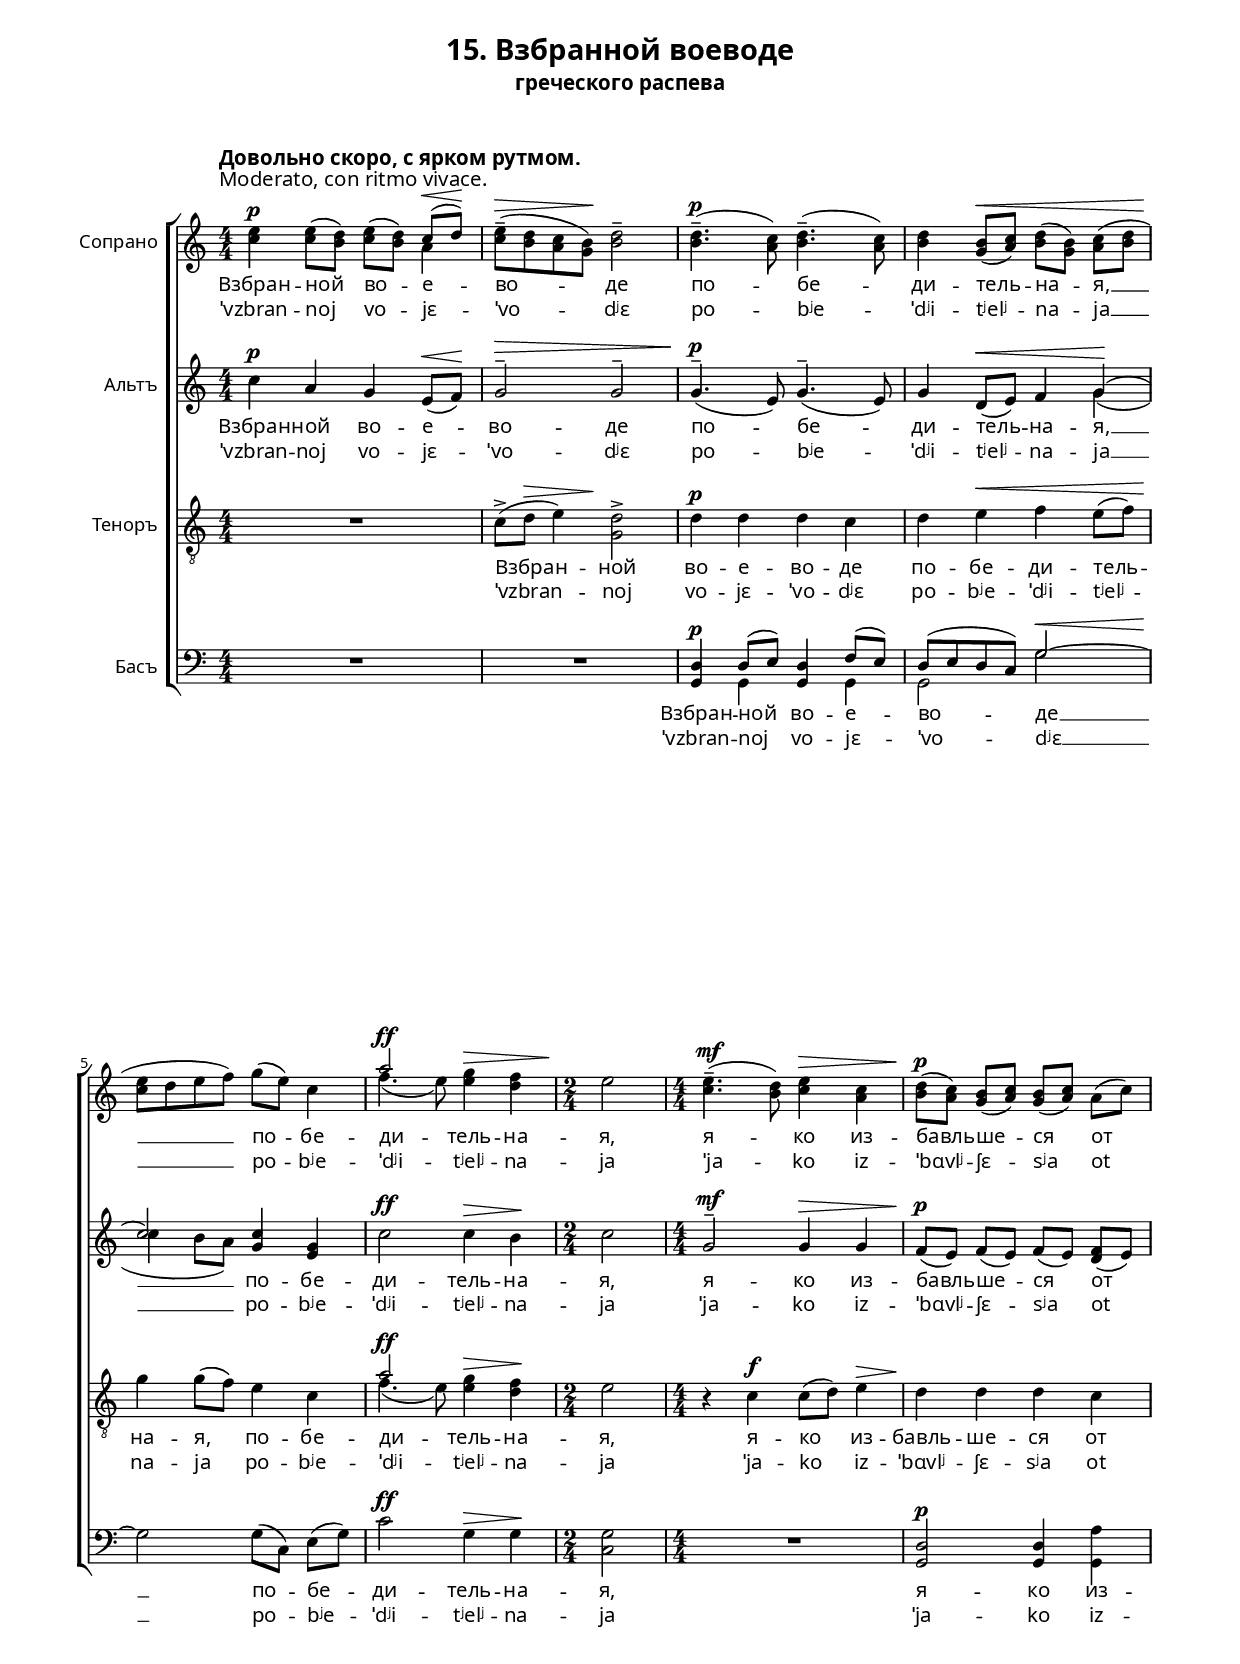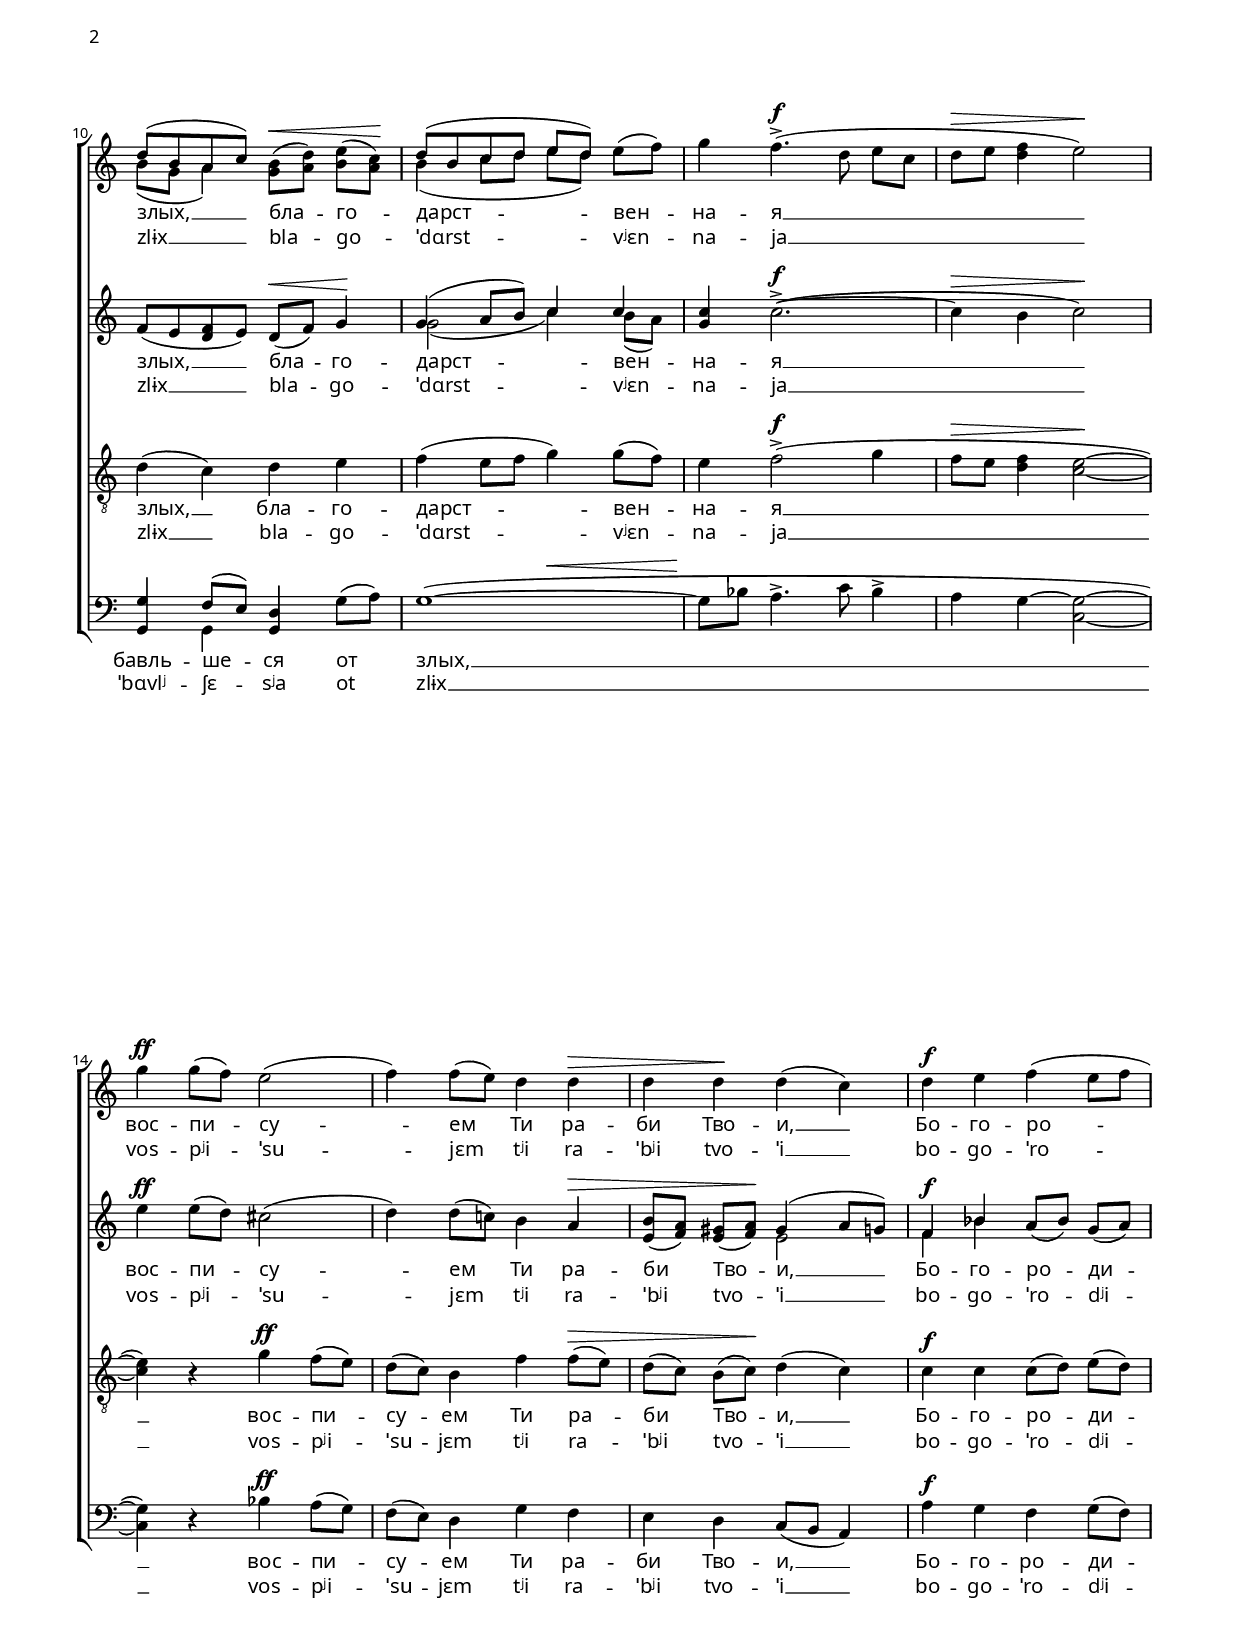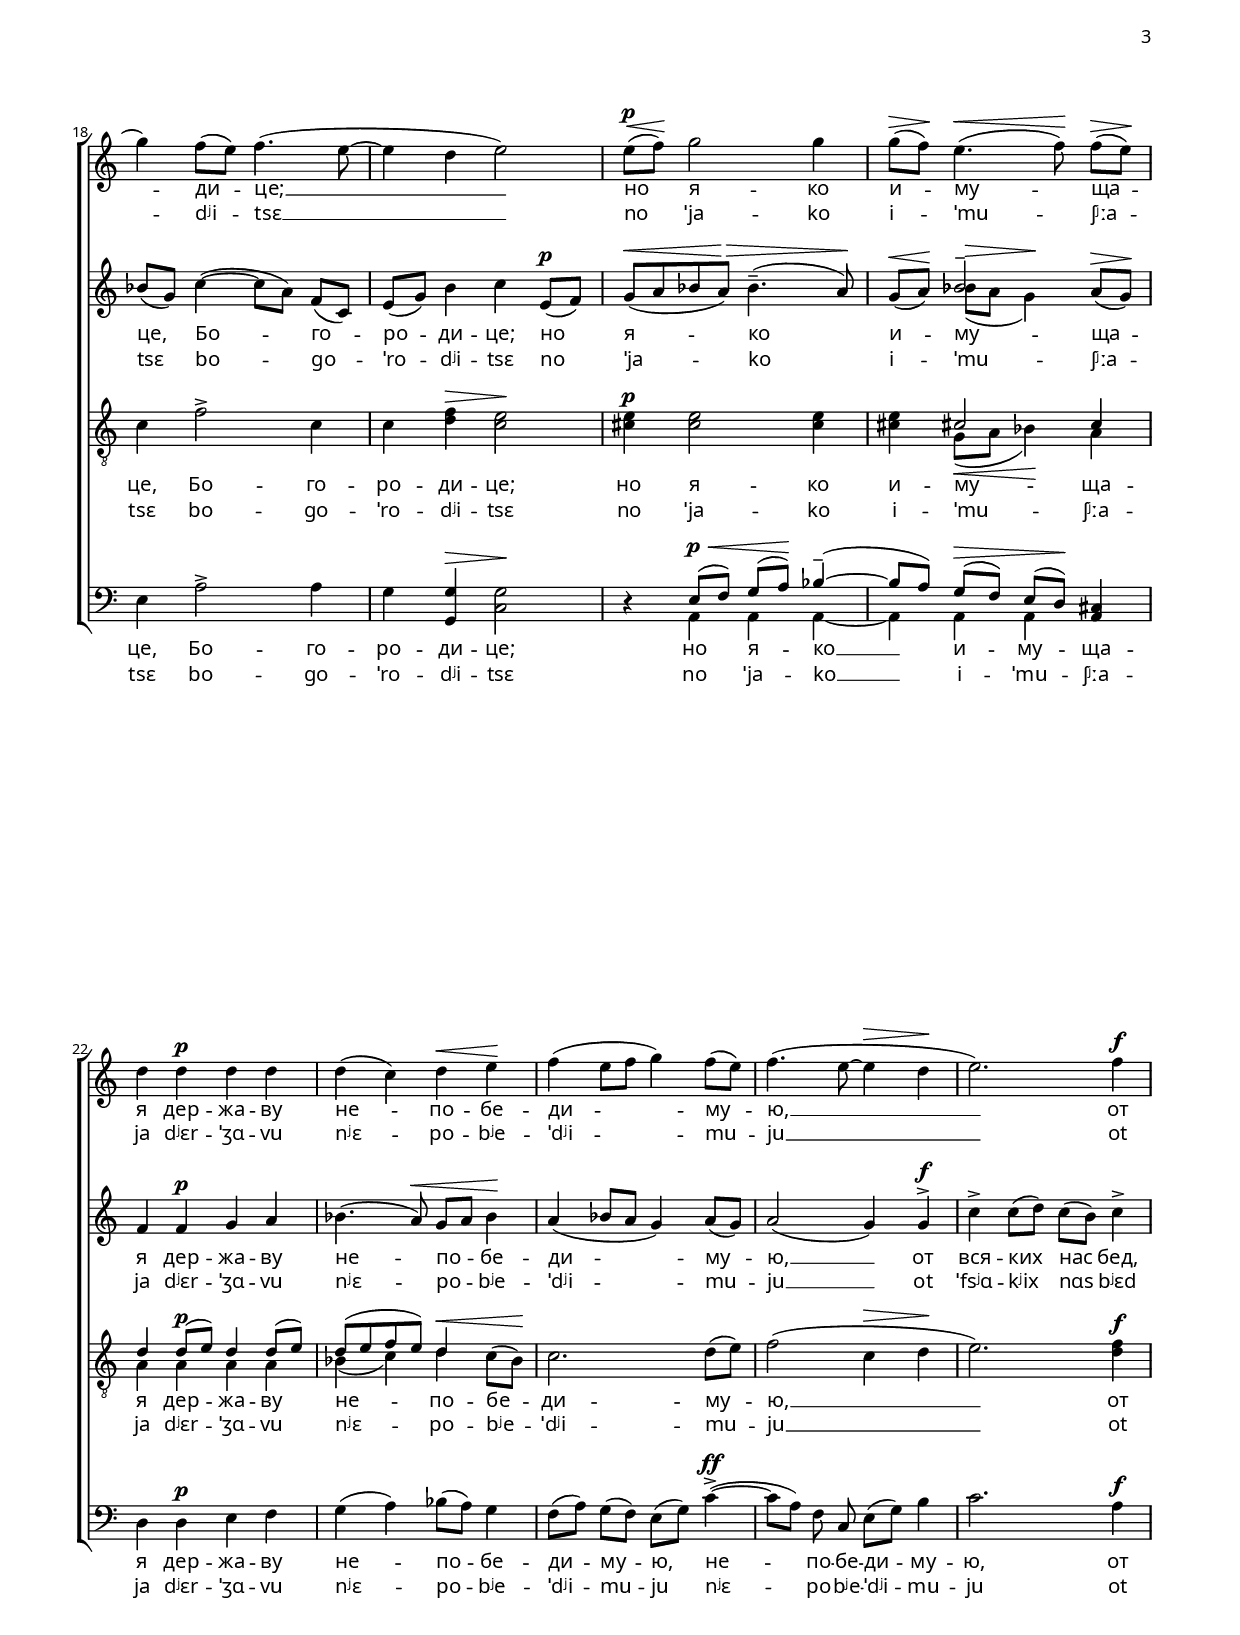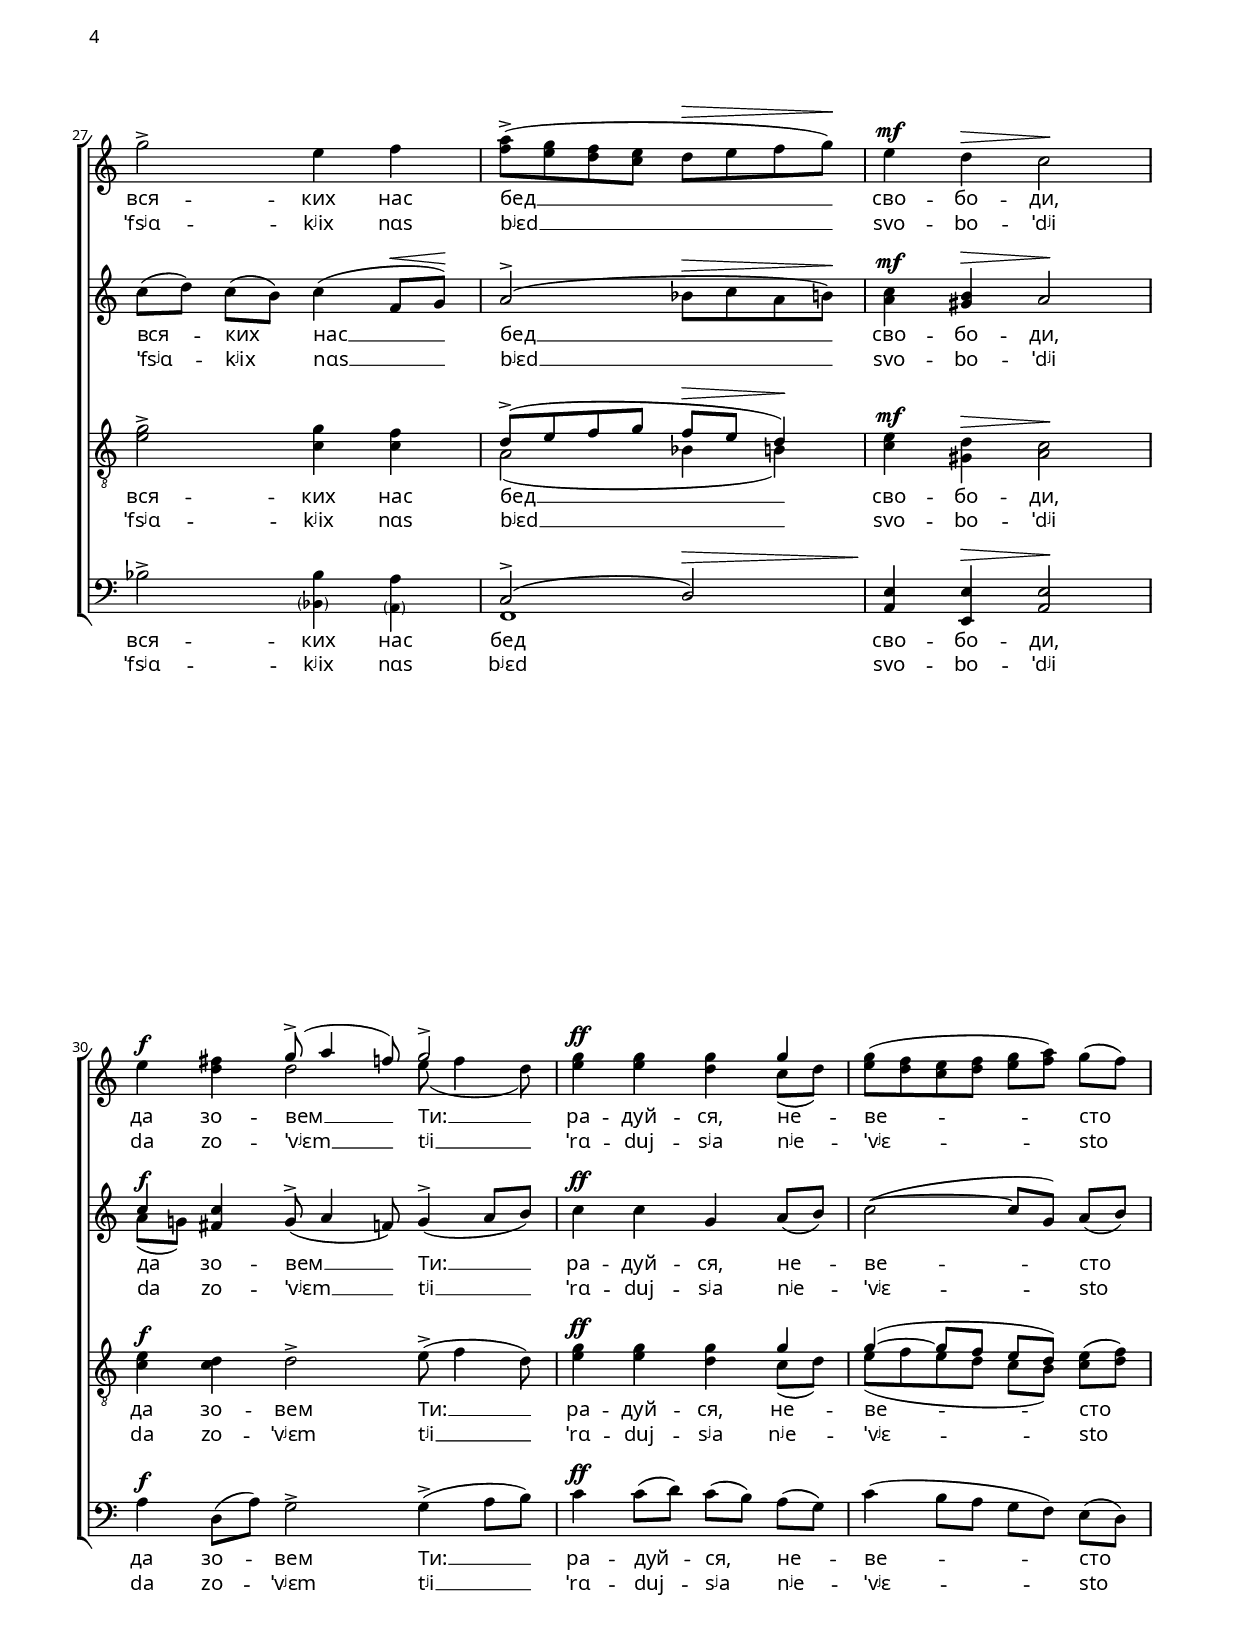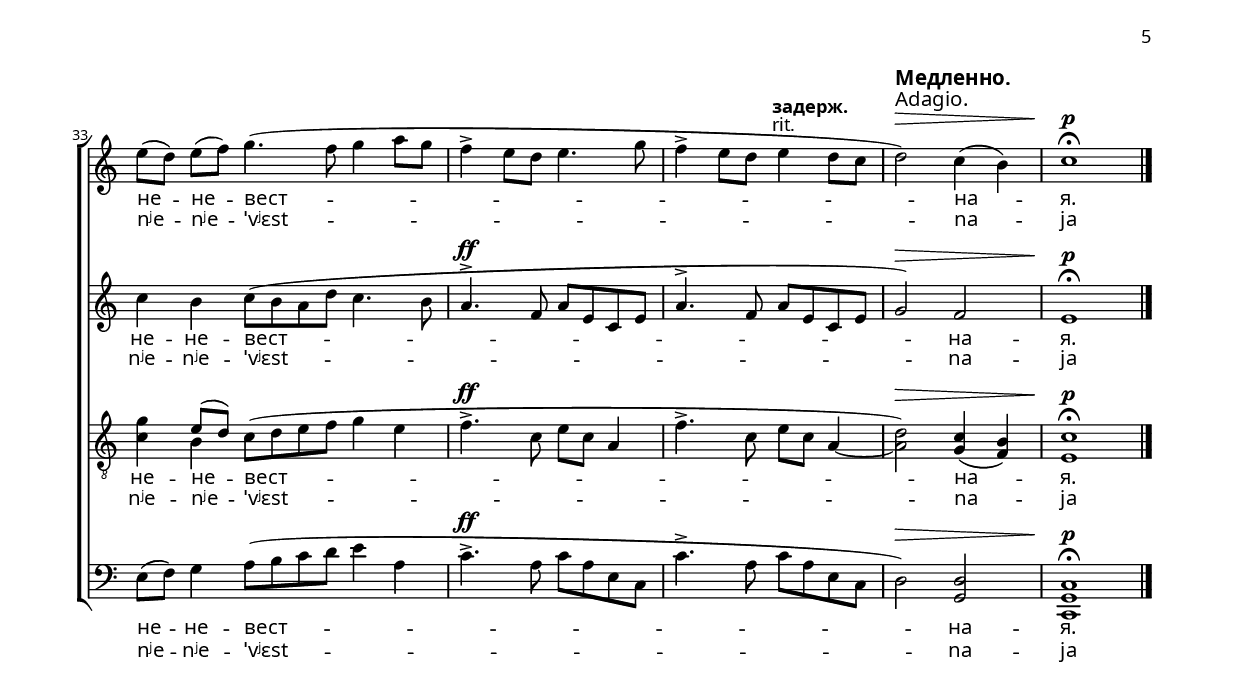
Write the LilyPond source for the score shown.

\version "2.24.0"

\version "2.22.0"
humming = \markup {\bold +}

soprano = \markup{ \center-align { "Сопрано" } }
alto = \markup{ \center-align { "Альтъ" } }
tenor = \markup{ \center-align { "Теноръ" } }
bass = \markup{ \center-align { "Басъ" } }

% fairly quick
abbastanza_presto = \markup{\bold "Довольно скоро"}

% In moderate tempo
ritmo_moderato_metà_del_movimento = \markup {\left-align {\bold "Умеренный темп"} "(движение половинами)"}

%
molto_espressivo = \markup { "очень выразительно" }

abbastanza_presto_ma_con_calma_e_delicatezza = \markup {\bold  "Довольно скоро, но покойно и мягко"}
% Ogni volta più forte, più allegro
ogni_volta_più_forte_più_allegro = \markup {\bold  "С каждым разом звучнее, бодрее" }
ritmo_ancora_più_veloce = \markup {\bold  "Темп еще быстрее" }
molto_ritmicamente = \markup {\bold  "очень ритмично" }
senza_sosta_leggero_morbido = \markup {\bold  "Прежний темп  легко мягко" }
senza_sosta = \markup {\bold  "Прежний темп" }

% Piuttosto lentamente ()
ritardando = \markup {\bold  "задерживая"}

non_presto = \markup {{\bold  "не скоро"} "(движение половинами)" }
% un po' più lento
un_po_più_lento = \markup { \bold "немного медленнее" }
% tutto è più lento , tutto più debole
tutto_più_lento_più_debole = \markup {\bold  "всё медленнее, всё слабее" }
a_tempo = \markup {\bold  "в темпе" }
% lentamente , molto delicatamente . con un grande senso
lentamente_molto_delicatamente_con_un_grande_senso = \markup {\bold  "медленно, очень мягко. с большим чувством"}


lentamente = \markup {{\bold  "медленно"}}
perdersi = \markup {{\bold "теряясь"}}
short_edition = \markup {{\bold  "Облегченная редакция"}}


%% All movements
ritenuto = \tempo "задерживая"

%% Movement 4
adagietto_allaBreve = \tempo \markup {"Довольно медленно" \small \medium "(движение половинами)"}
pocoRitenuto = \tempo "немного задерживая"
aTempo = \tempo "прежний темп"
dirMoltoCantabile = \markup {\small \italic  "очень певуче" }


%% Movement 6
% Andante, leggiero, molto dolce
tempo_Покойно_легко_очень_нежно = \tempo "Покойно, легко, очень нежно"

% molto dolce
dir_очень_нежно = \markup {\small \italic "очень нежно"}
% poco marcato
dir_немного_выделяя = \markup { \small \italic "немного выделяя" }

lunga_pausa = \markup { \column { \center-align {\bold "длинная" \line {\bold "пауза"} } } }

% In the original manuscript titled Doxology small
% = \markup { "В автографе первоначально озаглавлено Славословие малое" }

% non presto
tempo_не_скоро = \tempo "не скоро"

% dolce, cantabile
dir_мягко_певуче = \markup {\small "мягко, певуче"}

% carattere come sopra
dir_Прежний_характер = \markup {\small "Прежний характер"}

% Bright, with a strong, solid rhthym
dir_ярко_с_твербым_добрым_рутмом = \markup { \small "ярко, с твербым, добрым рутмом"}

%% Movement 12

tempoTrans =
#(define-music-function
     (tempoChu tempoIt)
     (markup? markup?)
   #{
     \tempo \markup \large { \override #'(baseline-skip . 2.5 ) \column { \line { \bold \concat { #tempoChu "." } } \line { \normal-text \concat { #tempoIt "."} }}}
   #})

textMarkTrans =
#(define-music-function
     (textChu textIt)
     (markup? markup?)
   #{
     \textMark \markup \normalsize { \column { \line { \bold #textChu } \line { #textIt  }}}
   #})

tempoAndMarkTrans =
#(define-music-function
     (tempoChu markChu tempoIt markIt)
     (markup? markup? markup? markup?)
   #{
     \tempo \markup \large { \column { \line { \bold \large \concat { #tempoChu "." } \normalsize #markChu } \line { \normal-text \large \concat { #tempoIt "."}  \normalsize \normal-text #markIt }}}
   #})

tempoAndMarkTransV =
#(define-music-function
     (tempoChu markChu tempoIt markIt)
     (markup? markup? markup? markup?)
   #{
     \tempo \markup \large { \override #'(baseline-skip . 2 ) \column {
         \line { \bold \large \concat { #tempoChu "." } }
         \line { \normalsize #markChu }
         \vspace #.2
         \line { \normal-text \large \concat { #tempoIt "."} }
         \line { \normalsize \normal-text #markIt }
    }}
   #})

dirTrans =
#(define-music-function
    (textChu textIt)
    (markup? markup?)
  #{
    ^\markup \normalsize {
      \override #'(baseline-skip . 1.8 )
      \italic \column { \line { #textChu } \line { #textIt  }}
    }
  #})

tempo_Медленнее = \tempoTrans "Медленнее" "Più lento"
tempo_Медленнее_певуче = \tempoAndMarkTrans "Медленнее" "Певуче" "Più lento" "Cantabile"
tempo_Медленнее_певуче_V = \tempoAndMarkTransV "Медленнее" "Певуче" "Più lento" "Cantabile"
tempo_Еще_шире = \tempoTrans "Еще шире" "Allargando" % "Ancora piu largo"
% Прежний темп
tempo_В_прежнем_темпе = \tempoTrans "В прежнем темпе" "Tempo I"

mark_в_темпе = \textMarkTrans "в темпе" "a tempo"
tempo_В_темпе = \tempoTrans "В темпе" "A tempo"
tempo_Темп_быстрее = \tempoTrans "Темп быстрее" "Più mosso"
tempo_бсё_оживленнее = \tempoAndMarkTrans "Темп бсё оживленнее" "Звучность остается легкой" "Più vivace" "Sempre leggiero"

mark_мягко = \textMarkTrans "мягко" "dolce"
mark_ослабляя_звук = \textMarkTrans "ослабляя звук" "diminuendo"

dir_певуче = \dirTrans "певуче" "cantabile"
dir_коротким_звуком = \dirTrans "коротким звуком" "secco"
dir_легко = \dirTrans "легко" "leggiero"

%% Movement 14
% нежно gently - soave?; мягко softly - dolce?
% MR oli tuossa molto soave...
mark_otchenj_mjagko = \textMarkTrans "очень мягко" "dolcissimo"
mark_postepenno_oslablajaja_zvuk = \textMarkTrans "постепенно ослабляя звук" "diminuendo"
%TODO standing out a little
dir_nemnogo_bydeljaja = \dirTrans "немного выделяя" "poco marcato"

%% All movements
tempo_medlenno = \tempoTrans "Медленно" "Adagio" % Andante sostenuto? Lento? Andante?
tempo_Довольно_скоро = \tempoTrans "Довольно скоро" "Moderato"
tempo_dobolno_skoro_s_jarkom_rutmom = \tempoTrans "Довольно скоро, с ярком рутмом" "Moderato, con ritmo vivace"

tempo_prezhnij_temp = \tempoTrans "Прежний темп" "Tempo I"

mark_zaderzhivaja = \textMarkTrans "задерживая" "ritardando"
mark_zaderzh = \textMarkTrans "задерж." "rit."
mark_nemnogo_skoree = \textMarkTrans "немного скорее" "poco più mosso"

%% Deprecated
ritardando = \textMarkTrans "задерживая" "ritardando"

\include "../layout.ily"
\version "2.24.0"

\version "2.24.0"

sXVa = \relative c'' { <c e>4 \p <c e>8([ <b d>8]) <c e>8([ <b d>8]) }

sXVbUpper = \relative c'' { c8([ \< d8]) \! }
sXVbLower = \relative a' { a4 }

sXVc = \relative c'' {
  <c e>8--([ \> <b d>8 <a c>8 <g b>8]) \! <b d>2-- | % 3
  <b d>4.--( \p <a c>8 ) <b d>4.--( <a c>8 ) | % 4
  <b d>4 <g b>8([ \< <a c>8]) <b d>8([ <g b>8]) <a c>8([ <b d>8] | % 5

  <c e>8[ \! d8 e8 f8]) g8([ e8]) c4 | % 6
}

sXVdUpper = \relative a'' { a2 \ff }
sXVdLower = \relative f'' { f4.( e8 ) }

sXVe = \relative e'' {
  <e g>4 \> <d f>4 | % 7
  e2 \! | % 8
  <c e>4.--( \mf <b d>8 ) <c e>4
  \> <a c>4 | % 9
  <b d>8([ \p <a c>8]) <g b>8([ <a c>8]) <g b>8([ <a c>8]) a8([ c8]) | \barNumberCheck #10
}

sXVfUpper = \relative d'' {
  d8([ b8 a8 c8])
  \oneVoice <g b>8([ \< <a d>8]) <b e>8([ <a c>8]) \! \voiceOne | % 11
  d8([ b8 c8 d8] e8[ d8])
}
sXVfLower = \relative b' {
  b8([ g8] a4)
  s2 | % 11
  b4( c8[ d8] e8[ d8])
}

sXVg = \relative e'' {
  e8([ f8]) | % 12
  g4 f4.->( \f d8 e8[ c8] | % 13
  d8[ \> e8] <d f>4 e2) \! | % 14

  g4 \ff g8([ f8]) e2( | % 15
  f4) f8([ e8]) d4 d4 \> | % 16
  d4 d4 \! d4( c4) | % 17
  d4 \f e4 f4( e8[ f8] | % 18

  g4) f8([ e8]) f4.( e8~ | % 19
  e4 d4 e2) | \barNumberCheck #20
  \once \override Hairpin.shorten-pair = #'(-2 . 0)
  e8([ \tweak DynamicText.Y-offset 1 \p \< f8]) \! g2 g4 | % 21
  g8([ \> f8]) \! e4.( \< f8) \! f8([ \> e8]) \! | % 22

  d4 d4 \p d4 d4 | % 23
  d4( c4) d4 \< e4 \! | % 24
  f4( e8[ f8] g4) f8([ e8]) | % 25
  f4.( e8~ e4 \> d4 \! | % 26
  e2.) f4 \f | % 27

  g2-> e4 f4 | % 28
  <f a>8->([ <e g>8 <d f>8 <c e>8] d8[ \> e8 f8 g8]) \! | % 29
  e4 \mf d4 \> c2 \! | \barNumberCheck #30

  e4 \f <d fis>4
}

sXVhUpper = \relative g'' { g8->( a4 f8) }
sXVhLower = \relative d'' { d2 }

sXViUpper = \relative f'' {
  g2-> | % 31
  s4 s4 s4 g4 | % 32
}
sXViLower = \relative d'' {
  e8( f4 d8) | % 31
  \oneVoice <e g>4 \ff <e g>4 <d g>4 \voiceTwo c8([ d8])
}

sXVj = \relative g'' {
  <e g>8([ <d f>8 <c e>8 <d f>8] <e g>8[ <f a>8])
  g8([ f8]) | % 33
  e8([ d8]) e8([ f8]) g4.( f8 g4 a8[ g8] | % 34
  f4-> e8[ d8] e4. g8 | % 35
  f4-> e8[ d8] e4 d8[ c8] | % 36
  d2 )  \> c4( b4) | % 37
  c1 \p \fermata
}

sopranoMusicXV = {
  \sXVa
  << { \voiceOne \sXVbUpper } \new Voice { \voiceTwo \sXVbLower } >> \oneVoice  | % 2
  \sXVc
  << { \voiceOne \sXVdUpper } \new Voice { \voiceTwo \sXVdLower } >> \oneVoice
  \sXVe
  << { \voiceOne \sXVfUpper } \new Voice { \voiceTwo \sXVfLower } >> \oneVoice
  \sXVg
  << { \voiceOne \sXVhUpper } \new Voice { \voiceTwo \sXVhLower } >> \oneVoice
  << { \voiceOne \sXViUpper } \new Voice { \voiceTwo \sXViLower } >> \oneVoice
  \sXVj
}

sXVLyricsAligner = {
  \sXVa
  \sXVbUpper
  \sXVc
  \sXVdLower
  \sXVe
  \sXVfUpper
  \sXVg
  \sXVhUpper
  \sXViLower
  \sXVj
}

\version "2.24.0"

aXVa = \relative f'' {
  c4 \p a4 g4 e8([ \< f8]) \! | % 2
  g2-- \> g2-- | % 3
  g4.--( \p e8) g4.--( e8) | % 4
  g4 d8([ \< e8]) f4
}

aXVbUpper = \relative g' { g4( \! | c2 ) }
aXVbLower = \relative g' { g4( | c4 b8[ a8]) }

aXVc = \relative g' {
  <g c>4 <e g>4 | % 6
  c'2 \ff c4 \> b4 \! | % 7
  c2 | % 8
  g2-- \mf g4 \> g4 | % 9
  f8([ \p e8]) f8([ e8]) f8([ e8]) <d f>8([ e8]) |
  \barNumberCheck #10

  f8([ e8 <d f>8 e8]) d8([ \< f8]) g4 \! | % 11
}

aXVdUpper = \relative g' { g4( a8[ b8]) c4 c4 |}
aXVdLower = \relative g' { g2( c4) b8([ a8]) }

aXVe = \relative g' {
  <g c>4 c2.->~( \f | % 13
  c4 \> b4 c2) \! | % 14

  e4 \ff e8([ d8]) cis2( | % 15
  d4) d8([ c!8]) b4 a4 \> | % 16
  <e b'>8([ <f a>8]) <e gis>8([ <f a>8]) \!
}

aXVfUpper = \relative g' {
  gis4( a8[ g8]) | % 17
  f4 \f bes4
}
aXVfLower = \relative e' {
  e2 | % 17
  f4 bes4
}

aXVg = \relative a' {
  a8([ bes8]) g8([ a8]) | % 18
  bes8([ g8]) c4~( c8[ a8]) f8([ c8]) | % 19
  e8([ g8]) b4 c4 e,8([ \p f8]) | \barNumberCheck #20
  g8([ \< a8 bes8 a8]) \> bes4.--( a8) \! | % 21
  g8([ \< a8]) \!
}
aXVhUpper = \relative b' { bes2-- }
aXVhLower = \relative b' { bes8([ \> a8] g4) \! }

aXVi = \relative a' {
  a8([ \> g8]) \! | % 22

  f4 f4 \p g4 a4 | % 23
  bes4.( a8) \< g8[ a8] bes4 \! | % 24
  a4( bes8[ a8] g4) a8([ g8]) | % 25
  a2( g4) g4-> \f | % 26
  c4-> c8([ d8]) c8([ b8]) c4 -> | % 27

  c8([ d8]) c8([ b8]) c4( f,8[ \< g8]) \! | % 28
  a2->( bes8[ \> c8 a8 b8]) \! | % 29
  <a c>4 \mf <gis b>4 \> a2 \! | \barNumberCheck #30
}

aXVjUpper = \relative c'' { c4 \f }
aXVjLower = \relative a' { a8([ g!8]) }

aXVk = \relative f' {
  <fis c'>4 g8->( a4 f8) g4->( a8[ b8]) | % 31
  c4 \ff c4 g4 a8([ b8]) | % 32
  c2~( c8[ g8]) a8([ b8]) | % 33

  c4 b4 c8([ b8 a8 d8] c4. b8 | % 34
  a4.-> \ff f8 a8[ e8 c8 e8] | % 35
  a4.-> f8 a8[ e8 c8 e8] | % 36
  g2) \> f2 | % 37
  e1 \p \fermata
  }

PartPTwoVoiceTwo =  \relative c'' {
  s1 | % 31
  s1 s1 | % 33
  s1. | % 34
  s1*4 \bar "|."
  }

altoMusicXV = {
    \override Score.Script.direction = #UP
  \aXVa
  << { \voiceOne \aXVbUpper } \new Voice { \voiceTwo \aXVbLower } >> \oneVoice
  \aXVc
  << { \voiceOne \aXVdUpper } \new Voice { \voiceTwo \aXVdLower } >> \oneVoice
  \aXVe
  << { \voiceOne \aXVfUpper } \new Voice { \voiceTwo \aXVfLower } >> \oneVoice
  \aXVg
  << { \voiceOne \aXVhUpper } \new Voice { \voiceTwo \aXVhLower } >> \oneVoice
  \aXVi
  << { \voiceOne \aXVjUpper } \new Voice { \voiceTwo \aXVjLower } >> \oneVoice
  \aXVk
}

aXVLyricsAligner = {
  \aXVa
  \aXVbLower
  \aXVc
  \aXVdLower
  \aXVe
  \aXVfUpper
  \aXVg
  \aXVhLower
  \aXVi
  \aXVjLower
  \aXVk
}

\version "2.24.0"

tXVa = \relative a {
  R1 | % 2
  c8->([ d8] \> \after 8 \! e4) <g, d'>2 -> | % 3
  d'4 \p d4 d4 c4 | % 4
  d4 e4 \< f4 e8([ f8]) | % 5

  g4 \! g8([ f8]) e4 c4 | % 6
}

tXVbUpper = \relative a' { a2 \ff }
tXVbLower = \relative f' { f4.( e8 ) }

tXVc = \relative a' {
  <e g>4 \> <d f>4 \! | % 7
  e2 \! | % 8
  r4 c4 \f c8([ d8]) e4 \> | % 9
  d4 \! d4 d4 c4 | \barNumberCheck #10

  d4( c4) d4 e4 | % 11
  f4( e8[ f8] g4) g8([ f8]) | % 12
  e4 f2->( \f g4 | % 13
  f8[ \> e8] <d f>4 <c e>2~ \! | % 14

  <c e>4) r4 g'4 \ff f8([ e8]) | % 15
  d8([ c8]) b4 f'4 f8([ \> e8]) | % 16
  d8([ c8]) b8([ c8]) \! d4( c4) | % 17
  c4 \f c4 c8([ d8]) e8([ d8]) | % 18

  c4 f2-> c4 | % 19
  c4 <d f>4 \> <c e>2 \! | \barNumberCheck #20
  <cis e>4 \p <cis e>2 <cis e>4 | % 21
  <cis e>4
}

tXVdUpper = \relative c' {
  cis!2 cis4 | % 22

  d4 \! d8([ \p e8]) d4 d8([ e8]) | % 23
  d8([ e8 f8 e8]) d4 \<
}
tXVdLower = \relative g {
  g8([ _\< a8] bes4) \! a4 | % 22

  a4 a4 a4 a4 | % 23
  bes4( c4) d4
}

tXVe = \relative c' {
  c8([ bes8]) \! | % 24
  c2. d8([ e8]) | % 25
  f2( c4 \> d4 \! | % 26
  e2.) <d f>4 \f | % 27

  <e g>2-> <c g'>4 <c f>4 | % 28
}

tXVfUpper = \relative d' {
  d8->([ e8 f8 g8] f8[ \> e8] d4) \! | % 29
}
tXVfLower = \relative a {
  a2( bes4 b4)
}

tXVg = \relative c' {
  <c e>4 \mf <gis d'>4 \> <a c>2 \! | \barNumberCheck #30

  <c e>4 \f <c d>4 d2 -> e8->( f4 d8 ) | % 31
  <e g>4 \ff <e g>4 <d g>4
}

tXVhUpper = \relative g' {
  g4 | % 32
  g4~( g8[ f8] e8[ d8]) \oneVoice <c e>8([ <d f>8]) | % 33
  <c g'>4 \voiceOne e8([ d8])
}
tXVhLower = \relative c' {
  c8([ d8]) | % 32
  e8([ f8 e8 d8] c8[ b8]) s4 | % 33
  s4 b4
}

tXVi = \relative c' {
  c8([ d8 e8 f8] g4 e4 | % 34
  f4. -> \ff c8 e8[ c8] a4 | % 35
  f'4. -> c8 e8[ c8] a4 ~ | % 36
  <a d>2 ) \> <g c>4( <f b>4) | % 37
  <e c'>1 \p \fermata
}

tenorMusicXV = {
  \tXVa
  << { \voiceOne \tXVbUpper } \new Voice { \voiceTwo \tXVbLower } >> \oneVoice
  \tXVc
  << { \voiceOne \tXVdUpper } \new Voice { \voiceTwo \tXVdLower } >> \oneVoice
  \tXVe
  << { \voiceOne \tXVfUpper } \new Voice { \voiceTwo \tXVfLower } >> \oneVoice
  \tXVg
  << { \voiceOne \tXVhUpper } \new Voice { \voiceTwo \tXVhLower } >> \oneVoice
  \tXVi
}

tXVLyricsAligner = {
  \tXVa
  \tXVbLower
  \tXVc
  \tXVdLower
  \tXVe
  \tXVfLower
  \tXVg
  \tXVhUpper
  \tXVi
}

\version "2.24.0"

bXVaUpper = \relative g, {
  \oneVoice <g d'>4 \p \voiceOne d'8([ e8]) \oneVoice <g, d'>4 \voiceOne f'8([ e8]) | % 4
  d8([ e8 d8 c8]) g'2~ \< | % 5

  \oneVoice g2 \! g8([ c,8]) e8([ g8]) | % 6
  c2 \ff g4 \> g4 \! | % 7
  <c, g'>2 \! | % 8
  R1 | % 9
  <g d'>2 \p <g d'>4 <g a'>4 | \barNumberCheck #10

  <g g'>4 \voiceOne f'8([ e8]) \oneVoice <g, d'>4 g'8([ a8]) | % 11
}
bXVaLower = \relative g, {
  s4 g4 s4 g4 | % 4
  g2 g'2 | % 5

  s2*9 | \barNumberCheck #10

  s4 g,4 s2 | % 11
}

bXVb = \relative g {
  \after 2 \< g1~( | % 12
  g8[ \! bes8] a4.-> c8 bes4-> | % 13
  a4 g4~ <c, g'>2~ | % 14

  <c g'>4) r4 bes'4 \ff a8([ g8]) | % 15
  f8([ e8]) d4 g4 f4 | % 16
  e4 d4 c8([ b8] a4) | % 17
  a'4 \f g4 f4 g8([ f8]) | % 18

  e4 a2-> a4 | % 19
  g4 <g, g'>4 \> <c g'>2 \! | \barNumberCheck #20
  r4
}

bXVcUpper = \relative e {
  e8([ \p \< f8]) g8([ a8]) \! bes4--~( | % 21
  bes8[ a8]) g8([ \> f8]) e8([ d8]) \!
}
bXVcLower = \relative a, {
  a4 a4 a4~ | % 21
  a4 a4 a4
}

bXVd = \relative a, {
  <a cis>4 | % 22

  d4 d4 \p e4 f4 | % 23
  g4( a4) bes8([ a8]) g4 | % 24
  f8([ a8]) g8([ f8]) e8([ g8]) c4->( ~ \ff | % 25
  c8[ a8]) f8 c8 e8([ g8]) b4 | % 26
  c2. a4 \f | % 27

  bes2->
}
bXVdII = \relative b {
  \once\override Parentheses.font-size = #-1
  \once\override Accidental.font-size = -1
  <bes \tweak font-size #-1 \parenthesize bes,>4
  \once\override Parentheses.font-size = #-1
  <a \tweak font-size #-1 \parenthesize a,>4 | % 28
}
bXVdIILyricsAligner = \relative b { bes4 a4 }

bXVeUpper = \relative b {
  c,2->( d2 ) \> | % 29
}
bXVeLower = \relative b, {
  f1 | % 29
}

bXVf = \relative a, {
  <a e'>4 \! <e e'>4 \> <a e'>2 \! | \barNumberCheck #30

  a'4 \f d,8([ a'8]) g2-> g4->( a8[ b8]) | % 31
  c4 \ff c8([ d8]) c8([ b8]) a8([ g8]) | % 32
  c4( b8[ a8] g8[ f8]) e8([ d8]) | % 33

  e8([ f8]) g4 a8([ b8 c8 d8] e4 a,4 | % 34
  c4. -> \ff a8 c8[ a8 e8 c8] | % 35
  c'4. -> a8 c8[ a8 e8 c8] | % 36
  d2 ) \> <g, d'>2 | % 37
  <c, g' c>1 \fermata \p \bar "|."
}

bassMusicXV = {
  R1*2
  << { \voiceOne \bXVaUpper } \new Voice { \voiceTwo \bXVaLower } >> \oneVoice
  \bXVb
  << { \voiceOne \bXVcUpper } \new Voice { \voiceTwo \bXVcLower } >> \oneVoice
  \bXVd
  \bXVdII
  << { \voiceOne \bXVeUpper } \new Voice { \voiceTwo \bXVeLower } >> \oneVoice
  \bXVf
}

bXVLyricsAligner = {
  R1*2
  \bXVaUpper
  \bXVb
  \bXVcLower
  \bXVd
  \bXVdIILyricsAligner
  \bXVeLower
  \bXVf
}

\version "2.24.0"

sXVLyrics = \lyricmode {
  Взбран -- ной во -- е -- во -- де по -- бе -- ди -- тель -- на -- я, __
  по -- бе -- ди -- тель -- на -- я,
  я -- ко из -- бавль -- ше -- ся от злых, __
  бла -- го -- дарст -- вен -- на -- я __ вос -- пи -- су -- ем Ти ра -- би Тво -- и, __
  Бо -- го -- ро -- ди -- це; __
  но я -- ко и -- му -- ща -- я дер -- жа -- ву не -- по -- бе -- ди -- му -- ю, __
  от вся -- ких нас бед __ сво -- бо -- ди,
  да зо -- вем __ Ти: __
  ра -- дуй -- ся, не -- ве -- сто не -- не -- вест -- на -- я.
}
sXVLyricsX = \lyricmode {
  ˈvzbran -- noj vo -- jɛ -- ˈvo -- dʲɛ po -- bʲe -- ˈdʲi -- tʲelʲ -- na -- ja __
  po -- bʲe -- ˈdʲi -- tʲelʲ -- na -- ja
  ˈja -- ko iz -- ˈbɑvlʲ -- ʃɛ -- sʲa ot zlɨx __
  bla -- go -- ˈdɑrst -- vʲɛn -- na -- ja __ vos -- pʲi -- ˈsu -- jɛm tʲi ra -- ˈbʲi tvo -- ˈi __
  bo -- go -- ˈro -- dʲi -- tsɛ __
  no ˈja -- ko i -- ˈmu -- ʃʲːa -- ja dʲɛr -- ˈʒɑ -- vu nʲɛ -- po -- bʲe -- ˈdʲi -- mu -- ju __
  ot ˈfsʲɑ -- kʲix nɑs bʲɛd __ svo -- bo -- ˈdʲi
  da zo -- ˈvʲɛm __ tʲi __
  ˈrɑ -- duj -- sʲa nʲe -- ˈvʲɛ -- sto nʲe -- nʲe -- ˈvʲɛst -- na -- ja
}

aXVLyrics = \lyricmode {
  Взбран -- ной во -- е -- во -- де по -- бе -- ди -- тель -- на -- я, __
  по -- бе -- ди -- тель -- на -- я,
  я -- ко из -- бавль -- ше -- ся от злых, __
  бла -- го -- дарст -- вен -- на -- я __ вос -- пи -- су -- ем Ти ра -- би Тво -- и, __
  Бо -- го -- ро -- ди -- це, Бо -- го -- ро -- ди -- це;
  но я -- ко и -- му -- ща -- я дер -- жа -- ву не -- по -- бе -- ди -- му -- ю, __
  от вся -- ких нас бед, вся -- ких нас __ бед __ сво -- бо -- ди,
  да зо -- вем __ Ти: __
  ра -- дуй -- ся, не -- ве -- сто не -- не -- вест -- на -- я.
}
aXVLyricsX = \lyricmode {
  ˈvzbran -- noj vo -- jɛ -- ˈvo -- dʲɛ po -- bʲe -- ˈdʲi -- tʲelʲ -- na -- ja __
  po -- bʲe -- ˈdʲi -- tʲelʲ -- na -- ja
  ˈja -- ko iz -- ˈbɑvlʲ -- ʃɛ -- sʲa ot zlɨx __
  bla -- go -- ˈdɑrst -- vʲɛn -- na -- ja __ vos -- pʲi -- ˈsu -- jɛm tʲi ra -- ˈbʲi tvo -- ˈi __
  bo -- go -- ˈro -- dʲi -- tsɛ bo -- go -- ˈro -- dʲi -- tsɛ
  no ˈja -- ko i -- ˈmu -- ʃʲːa -- ja dʲɛr -- ˈʒɑ -- vu nʲɛ -- po -- bʲe -- ˈdʲi -- mu -- ju __
  ot ˈfsʲɑ -- kʲix nɑs bʲɛd ˈfsʲɑ -- kʲix nɑs __ bʲɛd __ svo -- bo -- ˈdʲi
  da zo -- ˈvʲɛm __ tʲi __
  ˈrɑ -- duj -- sʲa nʲe -- ˈvʲɛ -- sto nʲe -- nʲe -- ˈvʲɛst -- na -- ja
}

tXVLyrics = \lyricmode {
  Взбран -- ной во -- е -- во -- де по -- бе -- ди -- тель -- на -- я,
  по -- бе -- ди -- тель -- на -- я,
  я -- ко из -- бавль -- ше -- ся от злых, __
  бла -- го -- дарст -- вен -- на -- я __ вос -- пи -- су -- ем Ти ра -- би Тво -- и, __
  Бо -- го -- ро -- ди -- це, Бо -- го -- ро -- ди -- це;
  но я -- ко и -- му -- ща -- я дер -- жа -- ву не -- по -- бе -- ди -- му -- ю, __
  от вся -- ких нас бед __ сво -- бо -- ди,
  да зо -- вем Ти: __
  ра -- дуй -- ся, не -- ве -- сто не -- не -- вест -- на -- я.
}
tXVLyricsX = \lyricmode {
  ˈvzbran -- noj vo -- jɛ -- ˈvo -- dʲɛ po -- bʲe -- ˈdʲi -- tʲelʲ -- na -- ja
  po -- bʲe -- ˈdʲi -- tʲelʲ -- na -- ja
  ˈja -- ko iz -- ˈbɑvlʲ -- ʃɛ -- sʲa ot zlɨx __
  bla -- go -- ˈdɑrst -- vʲɛn -- na -- ja __ vos -- pʲi -- ˈsu -- jɛm tʲi ra -- ˈbʲi tvo -- ˈi __
  bo -- go -- ˈro -- dʲi -- tsɛ bo -- go -- ˈro -- dʲi -- tsɛ
  no ˈja -- ko i -- ˈmu -- ʃʲːa -- ja dʲɛr -- ˈʒɑ -- vu nʲɛ -- po -- bʲe -- ˈdʲi -- mu -- ju __
  ot ˈfsʲɑ -- kʲix nɑs bʲɛd __ svo -- bo -- ˈdʲi
  da zo -- ˈvʲɛm tʲi __
  ˈrɑ -- duj -- sʲa nʲe -- ˈvʲɛ -- sto nʲe -- nʲe -- ˈvʲɛst -- na -- ja
}

bXVLyrics = \lyricmode {
  Взбран -- ной во -- е -- во -- де __ по -- бе -- ди -- тель -- на -- я,
  я -- ко из -- бавль -- ше -- ся от злых, __
  вос -- пи -- су -- ем Ти ра -- би Тво -- и, __
  Бо -- го -- ро -- ди -- це, Бо -- го -- ро -- ди -- це;
  но я -- ко __ и -- му -- ща -- я дер -- жа -- ву не -- по -- бе -- ди -- му -- ю,
  не -- по -- бе -- ди -- му -- ю,
  от вся -- ких нас бед сво -- бо -- ди,
  да зо -- вем Ти: __
  ра -- дуй -- ся, не -- ве -- сто не -- не -- вест -- на -- я.
}
bXVLyricsX = \lyricmode {
  ˈvzbran -- noj vo -- jɛ -- ˈvo -- dʲɛ __ po -- bʲe -- ˈdʲi -- tʲelʲ -- na -- ja
  ˈja -- ko iz -- ˈbɑvlʲ -- ʃɛ -- sʲa ot zlɨx __
  vos -- pʲi -- ˈsu -- jɛm tʲi ra -- ˈbʲi tvo -- ˈi __
  bo -- go -- ˈro -- dʲi -- tsɛ bo -- go -- ˈro -- dʲi -- tsɛ
  no ˈja -- ko __ i -- ˈmu -- ʃʲːa -- ja dʲɛr -- ˈʒɑ -- vu nʲɛ -- po -- bʲe -- ˈdʲi -- mu -- ju
  nʲɛ -- po -- bʲe -- ˈdʲi -- mu -- ju
  ot ˈfsʲɑ -- kʲix nɑs bʲɛd svo -- bo -- ˈdʲi
  da zo -- ˈvʲɛm tʲi __
  ˈrɑ -- duj -- sʲa nʲe -- ˈvʲɛ -- sto nʲe -- nʲe -- ˈvʲɛst -- na -- ja
}


globalMusicXV = {
  \autoLineBreaksOff
  \key c \major
  \numericTimeSignature
  \time 4/4
  \tempo_dobolno_skoro_s_jarkom_rutmom
  \set Score.tempoWholesPerMinute = #(ly:make-moment 120/4)
  \skip 1*4 \break | % 5
  \skip 1*2 \time 2/4 \skip 2 \time 4/4 \skip 1*2 \break | % 10
  \skip 1*4 \break | % 14
  \skip 1*4 \break | % 18
  \skip 1*4 \break | % 22
  \skip 1*5 \break | % 27
  \skip 1*3 \break | % 30
  \set Timing.measureLength = #(ly:make-moment 6/4) \skip 4*6
  \set Timing.measureLength = #(ly:make-moment 4/4) \skip 1*2 \break | % 33
  \set Timing.measureLength = #(ly:make-moment 6/4) \skip 4*6
  \set Timing.measureLength = #(ly:make-moment 4/4) \skip 1 \skip 2
  \mark_zaderzh \set Score.tempoWholesPerMinute = #(ly:make-moment 90/4) \skip 2
  \tempo_medlenno \set Score.tempoWholesPerMinute = #(ly:make-moment 50/4) \skip 1*2
  \bar "|."
  \barNumberCheck #38
}


sopStaffXV = \new Staff \with { instrumentName = \soprano } <<
  \clef treble
  \new Voice { \globalMusicXV }
  \context Voice = "sopranoXV" { \sopranoMusicXV }
  \new NullVoice = "sopranoXVBelow" { \sXVLyricsAligner }
  \new Lyrics { \lyricsto "sopranoXVBelow" \sXVLyrics }
  \new Lyrics { \lyricsto "sopranoXVBelow" \sXVLyricsX }
>>

altStaffXV = \new Staff \with { instrumentName = \alto } <<
  \clef treble
  \context Voice = "altoXV" { \altoMusicXV }
  \new NullVoice = "altoXVBelow" { \aXVLyricsAligner }
  \new Lyrics { \lyricsto "altoXVBelow" \aXVLyrics }
  \new Lyrics { \lyricsto "altoXVBelow" \aXVLyricsX }
>>

tenStaffXV = \new Staff \with { instrumentName = \tenor } <<
  \clef "G_8"
  \context Voice = "tenorXV" { \tenorMusicXV }
  \new NullVoice = "tenorXVBelow" { \tXVLyricsAligner }
  \new Lyrics { \lyricsto "tenorXVBelow" \tXVLyrics }
  \new Lyrics { \lyricsto "tenorXVBelow" \tXVLyricsX }
>>


basStaffXV = \new Staff \with { instrumentName = \bass }
<<
  \clef bass
  \context Voice = "bassXV" { \bassMusicXV }
  \new NullVoice = "bassXVBelow" { \bXVLyricsAligner }
  \new Lyrics { \lyricsto "bassXVBelow" \bXVLyrics }
  \new Lyrics { \lyricsto "bassXVBelow" \bXVLyricsX }
>>

choirStaffXV = \new ChoirStaff <<
  \sopStaffXV
  \altStaffXV
  \tenStaffXV
  \basStaffXV
>>


\header {
  title = "15. Взбранной воеводе"
  subtitle = "греческого распева"
%   composer = "Сергей Рахманинов"
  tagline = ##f
} % header

\score {

  \choirStaffXV
  \score_layout

  \midi {}

}
